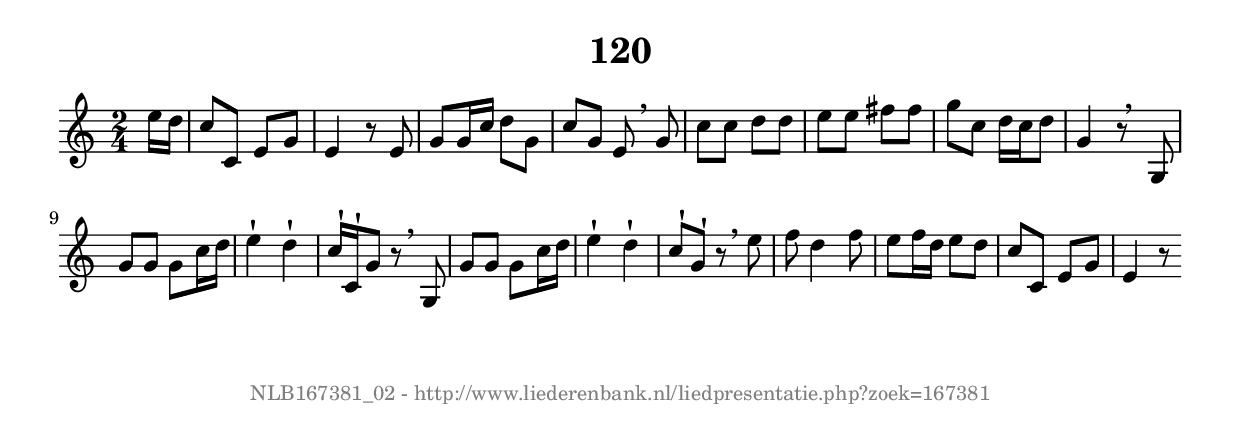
%
% produced by wce2krn 1.64 (7 June 2014)
%
\version"2.16"
#(append! paper-alist '(("long" . (cons (* 210 mm) (* 2000 mm)))))
#(set-default-paper-size "long")
sb = {\breathe}
mBreak = {\breathe }
bBreak = {\breathe }
x = {\once\override NoteHead #'style = #'cross }
gl=\glissando
itime={\override Staff.TimeSignature #'stencil = ##f }
ficta = {\once\set suggestAccidentals = ##t}
fine = {\once\override Score.RehearsalMark #'self-alignment-X = #1 \mark \markup {\italic{Fine}}}
dc = {\once\override Score.RehearsalMark #'self-alignment-X = #1 \mark \markup {\italic{D.C.}}}
dcf = {\once\override Score.RehearsalMark #'self-alignment-X = #1 \mark \markup {\italic{D.C. al Fine}}}
dcc = {\once\override Score.RehearsalMark #'self-alignment-X = #1 \mark \markup {\italic{D.C. al Coda}}}
ds = {\once\override Score.RehearsalMark #'self-alignment-X = #1 \mark \markup {\italic{D.S.}}}
dsf = {\once\override Score.RehearsalMark #'self-alignment-X = #1 \mark \markup {\italic{D.S. al Fine}}}
dsc = {\once\override Score.RehearsalMark #'self-alignment-X = #1 \mark \markup {\italic{D.S. al Coda}}}
pv = {\set Score.repeatCommands = #'((volta "1"))}
sv = {\set Score.repeatCommands = #'((volta "2"))}
tv = {\set Score.repeatCommands = #'((volta "3"))}
qv = {\set Score.repeatCommands = #'((volta "4"))}
xv = {\set Score.repeatCommands = #'((volta #f))}
\header{ tagline = ""
title = "120"
}
\score {{
\key c \major
\relative g'
{
\set melismaBusyProperties = #'()
\partial 32*4
\time 2/4
\tempo 4=120
\override Score.MetronomeMark #'transparent = ##t
\override Score.RehearsalMark #'break-visibility = #(vector #t #t #f)
e'16 d c8 c, e g e4 r8 e g g16 c d8 g, c g e \sb g c c d d e e fis fis g c, d16 c d8 g,4 r8 \bar ":|:" \bBreak
g,8 g' g g c16 d e4^\staccatissimo d^\staccatissimo c16^\staccatissimo c,16^\staccatissimo g'8 r \sb g, g' g g c16 d e4^\staccatissimo d^\staccatissimo c8^\staccatissimo g^\staccatissimo r \sb e' f d4 f8 e f16 d e8 d c c, e g e4 r8 \bar ":|"
 }}
 \midi { }
 \layout {
            indent = 0.0\cm
}
}
\markup { \vspace #0 } \markup { \with-color #grey \fill-line { \center-column { \smaller "NLB167381_02 - http://www.liederenbank.nl/liedpresentatie.php?zoek=167381" } } }
